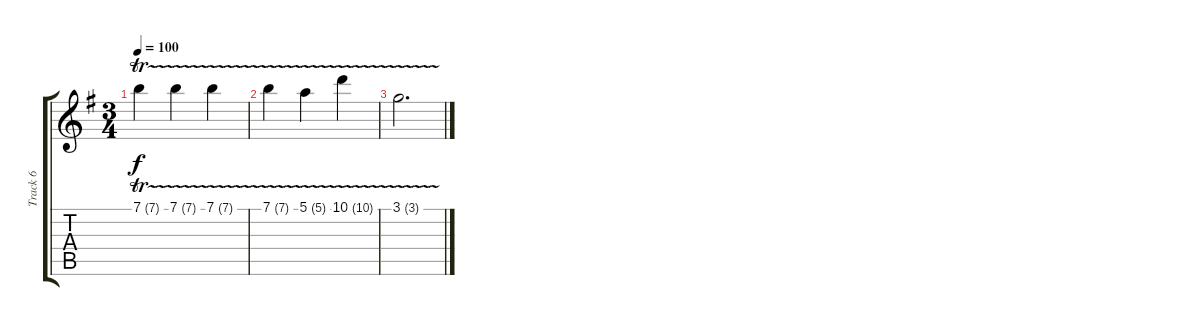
\track ("Track 6" "Track 6") {instrument acousticguitarnylon}
\staff {score tabs}
\tuning (E4 B3 G3 D3 A2 E2) {hide}
\ts (3 4)
\tempo 100
\clef g2
\ks g
7.1{tr (7 64)}.4{dy f} 7.1{tr (7 64)}.4 7.1{tr (7 64)}.4 |
7.1{tr (7 32)}.4 5.1{tr (5 32)}.4 10.1{tr (10 32)}.4 |
3.1{tr (3 32)}.2{d}
